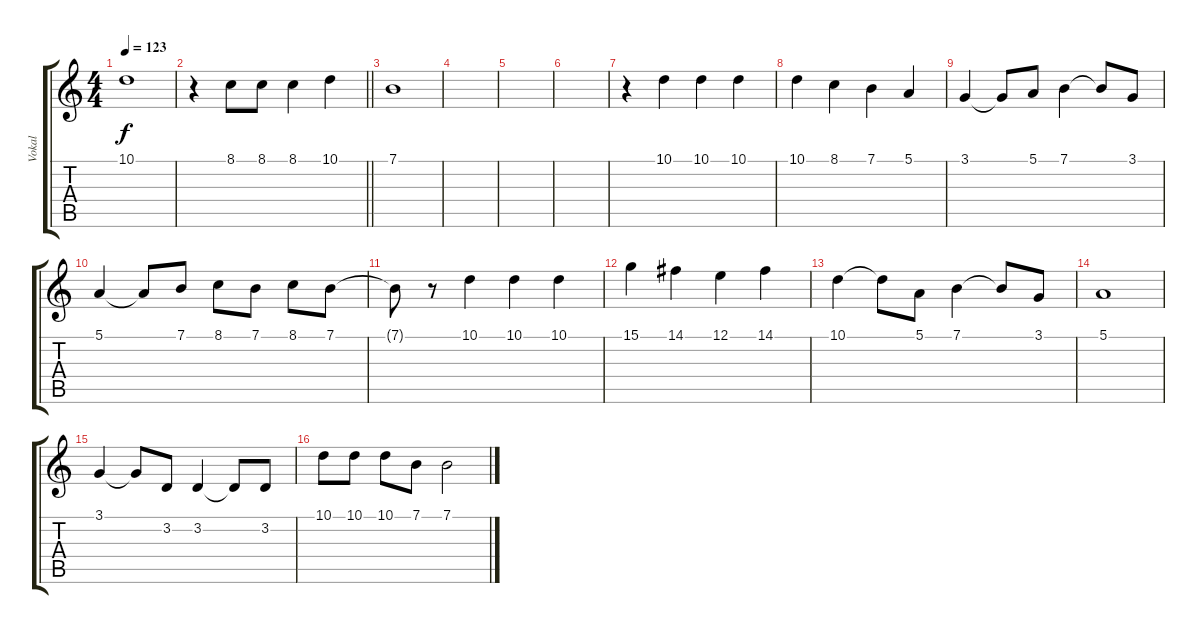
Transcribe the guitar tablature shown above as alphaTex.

\track ("Vokal" "Vokal") {instrument clarinet}
\staff {score tabs}
\tuning (E4 B3 G3 D3 A2 E2) {hide}
\ts (4 4)
\tempo 123
\clef g2
\ks c
10.1.1{dy f} |
\barLineRight lightlight
r.4 8.1.8 8.1.8 8.1.4 10.1.4 |
7.1.1 |
|
|
|
r.4 10.1.4 10.1.4 10.1.4 |
10.1.4 8.1.4 7.1.4 5.1.4 |
3.1.4 3.1{t}.8 5.1.8 7.1.4 7.1{t}.8 3.1.8 |
5.1.4 5.1{t}.8 7.1.8 8.1.8 7.1.8 8.1.8 7.1.8 |
7.1{t}.8 r.8 10.1.4 10.1.4 10.1.4 |
15.1.4 14.1.4 12.1.4 14.1.4 |
10.1.4 10.1{t}.8 5.1.8 7.1.4 7.1{t}.8 3.1.8 |
5.1.1 |
3.1.4 3.1{t}.8 3.2.8 3.2.4 3.2{t}.8 3.2.8 |
10.1.8 10.1.8 10.1.8 7.1.8 7.1.2
